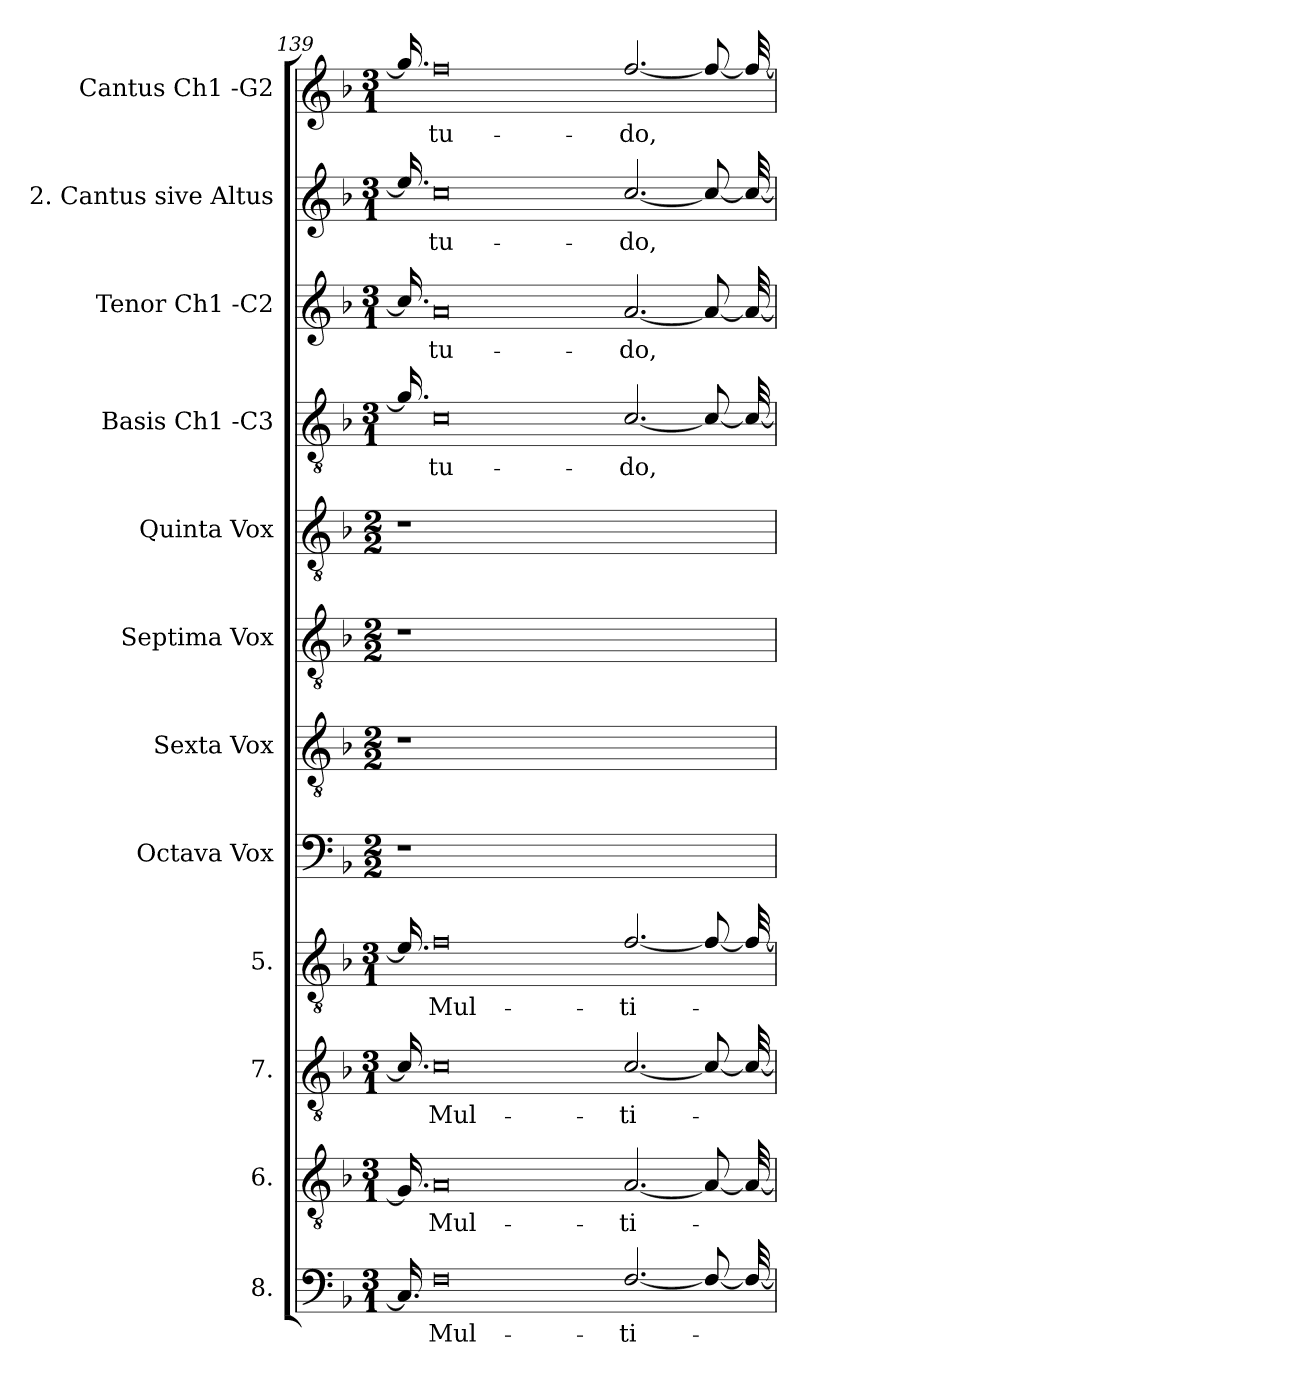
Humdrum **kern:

**kern	**text	**kern	**text	**kern	**text	**kern	**text	**kern	**kern	**kern	**kern	**kern	**text	**kern	**text	**kern	**text	**kern	**text
*part12	*part12	*part11	*part11	*part10	*part10	*part9	*part9	*part8	*part7	*part6	*part5	*part4	*part4	*part3	*part3	*part2	*part2	*part1	*part1
*staff12	*staff12	*staff11	*staff11	*staff10	*staff10	*staff9	*staff9	*staff8	*staff7	*staff6	*staff5	*staff4	*staff4	*staff3	*staff3	*staff2	*staff2	*staff1	*staff1
*I"8.	*	*I"6.	*	*I"7.	*	*I"5.	*	*I"Octava  Vox	*I"Sexta  Vox	*I"Septima  Vox	*I"Quinta  Vox	*I"Basis  Ch1 -C3	*	*I"Tenor  Ch1 -C2	*	*I"2. Cantus sive  Altus	*	*I"Cantus  Ch1 -G2	*
*	*	*	*	*	*	*	*	*	*	*	*	*I'B	*	*I'T	*	*I'A	*	*I'C	*
*clefF4	*	*clefGv2	*	*clefGv2	*	*clefGv2	*	*clefF4	*clefGv2	*clefGv2	*clefGv2	*clefGv2	*	*clefG2	*	*clefG2	*	*clefG2	*
*k[b-]	*	*k[b-]	*	*k[b-]	*	*k[b-]	*	*k[b-]	*k[b-]	*k[b-]	*k[b-]	*k[b-]	*	*k[b-]	*	*k[b-]	*	*k[b-]	*
*F:	*	*F:	*	*F:	*	*F:	*	*F:	*F:	*F:	*F:	*F:	*	*F:	*	*F:	*	*F:	*
*M3/1	*	*M3/1	*	*M3/1	*	*M3/1	*	*M2/2	*M2/2	*M2/2	*M2/2	*M3/1	*	*M3/1	*	*M3/1	*	*M3/1	*
=139	=139	=139	=139	=139	=139	=139	=139	=139	=139	=139	=139	=139	=139	=139	=139	=139	=139	=139	=139
16.C/]	.	16.G/]	.	16.c/]	.	16.e/]	.	1r	1r	1r	1r	16.g/]	.	16.cc/]	.	16.ee/]	.	16.gg/]	.
!	!LO:LY:b:cj	!	!LO:LY:b:cj	!	!LO:LY:b:cj	!	!LO:LY:b:cj	!	!	!	!	!	!LO:LY:b:cj	!	!LO:LY:b:cj	!	!LO:LY:b:cj	!	!LO:LY:b:cj
0F	Mul-	0A	Mul-	0c	Mul-	0f	Mul-	.	.	.	.	0c	-tu-	0a	-tu-	0cc	-tu-	0ff	-tu-
.	.	.	.	.	.	.	.	0ryy	0ryy	0ryy	0ryy	.	.	.	.	.	.	.	.
!	!LO:LY:b:cj	!	!LO:LY:b:cj	!	!LO:LY:b:cj	!	!LO:LY:b:cj	!	!	!	!	!	!LO:LY:b:cj	!	!LO:LY:b:cj	!	!LO:LY:b:cj	!	!LO:LY:b:cj
[<2.F/	-ti-	[<2.A/	-ti-	[<2.c/	-ti-	[<2.f/	-ti-	.	.	.	.	[<2.c/	-do,	[<2.a/	-do,	[<2.cc/	-do,	[<2.ff/	-do,
8F/_<	.	8A/_<	.	8c/_<	.	8f/_<	.	.	.	.	.	8c/_<	.	8a/_<	.	8cc/_<	.	8ff/_<	.
32F/_<	.	32A/_<	.	32c/_<	.	32f/_<	.	.	.	.	.	32c/_<	.	32a/_<	.	32cc/_<	.	32ff/_<	.
=	=	=	=	=	=	=	=	=	=	=	=	=	=	=	=	=	=	=	=
*-	*-	*-	*-	*-	*-	*-	*-	*-	*-	*-	*-	*-	*-	*-	*-	*-	*-	*-	*-
